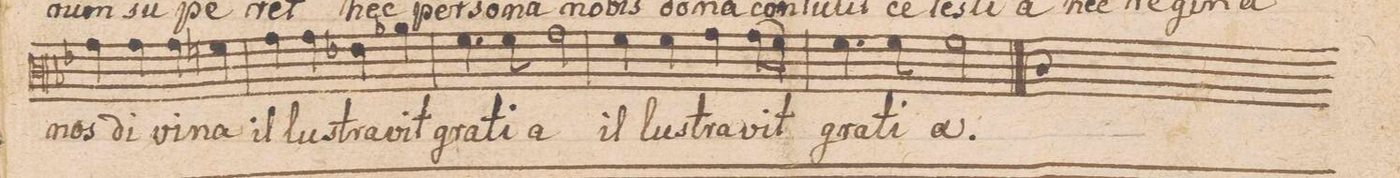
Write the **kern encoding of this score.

**kern	**text
*I"Alto.	*
*clefC3	*
*k[b-e-]	*
*met(C.)	*
*M4/4	*
4g\	nos
4g\	di-
4g\	-vi-
4fn\	-na
=47	=47
4g\	il-
4g\	-lus-
4e-X\	-tra-
4a-X\	-vit
=48	=48
4.f\	gra-
8f\	-ti-
2g\	-a
=49	=49
4f\	il-
4f\	-lus-
4g\	-tra-
(8g\L	-vit
8f\J)	.
=50	=50
4.f\	gra-
8f\	-ti-
2f\	-a.
==	==
*-	*-
